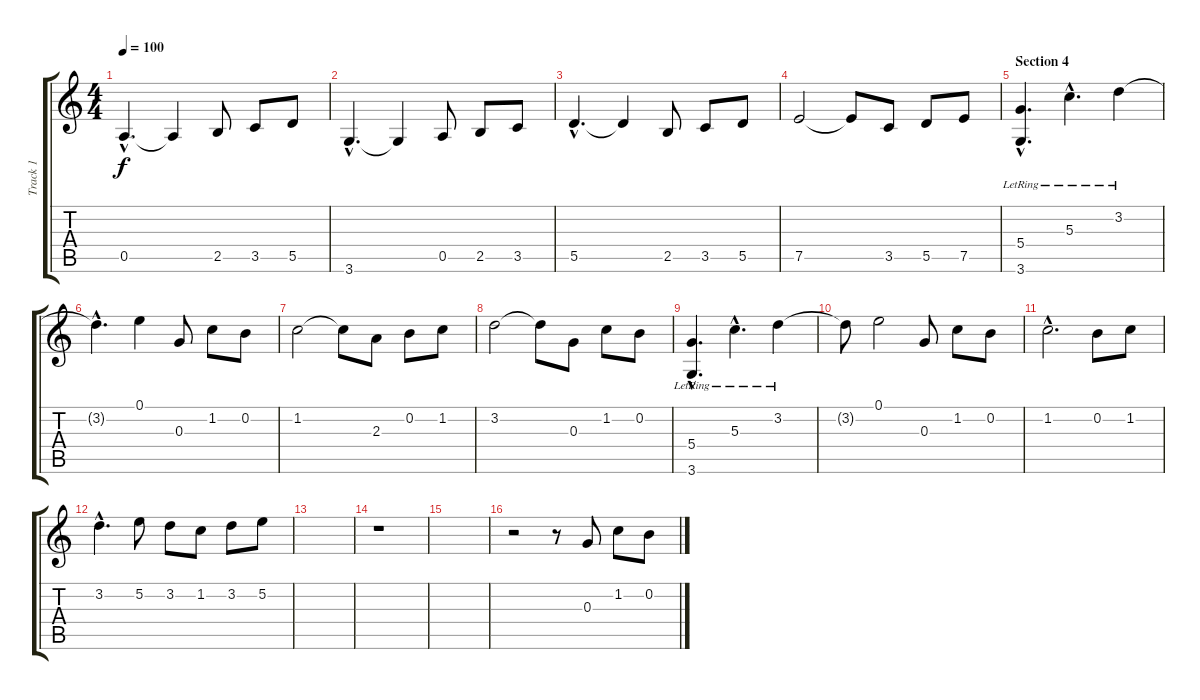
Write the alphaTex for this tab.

\track ("Track 1" "Track 1") {instrument acousticguitarsteel}
\staff {score tabs}
\tuning (E4 B3 G3 D3 A2 E2) {hide}
\ts (4 4)
\tempo 100
\clef g2
\ks c
0.5{hac}.4{d dy f} 0.5{t}.4 2.5.8 3.5.8 5.5.8 |
3.6{hac}.4{d} 3.6{t}.4 0.5.8 2.5.8 3.5.8 |
5.5{hac}.4{d} 5.5{t}.4 2.5.8 3.5.8 5.5.8 |
7.5.2 7.5{t}.8 3.5.8 5.5.8 7.5.8 |
\section ("" "Section 4")
(5.4{hac lr} 3.6{hac lr}).4{d} 5.3{hac lr}.4{d} 3.2{lr}.4 |
3.2{hac t}.4{d} 0.1.4 0.3.8 1.2.8 0.2.8 |
1.2.2 1.2{t}.8 2.3.8 0.2.8 1.2.8 |
3.2.2 3.2{t}.8 0.3.8 1.2.8 0.2.8 |
(5.4{hac lr} 3.6{hac lr}).4{d} 5.3{hac lr}.4{d} 3.2{lr}.4 |
3.2{t}.8 0.1.2 0.3.8 1.2.8 0.2.8 |
1.2{hac}.2{d} 0.2.8 1.2.8 |
3.2{hac}.4{d} 5.2.8 3.2.8 1.2.8 3.2.8 5.2.8 |
|
r.1 |
|
r.2 r.8 0.3.8 1.2.8 0.2.8
